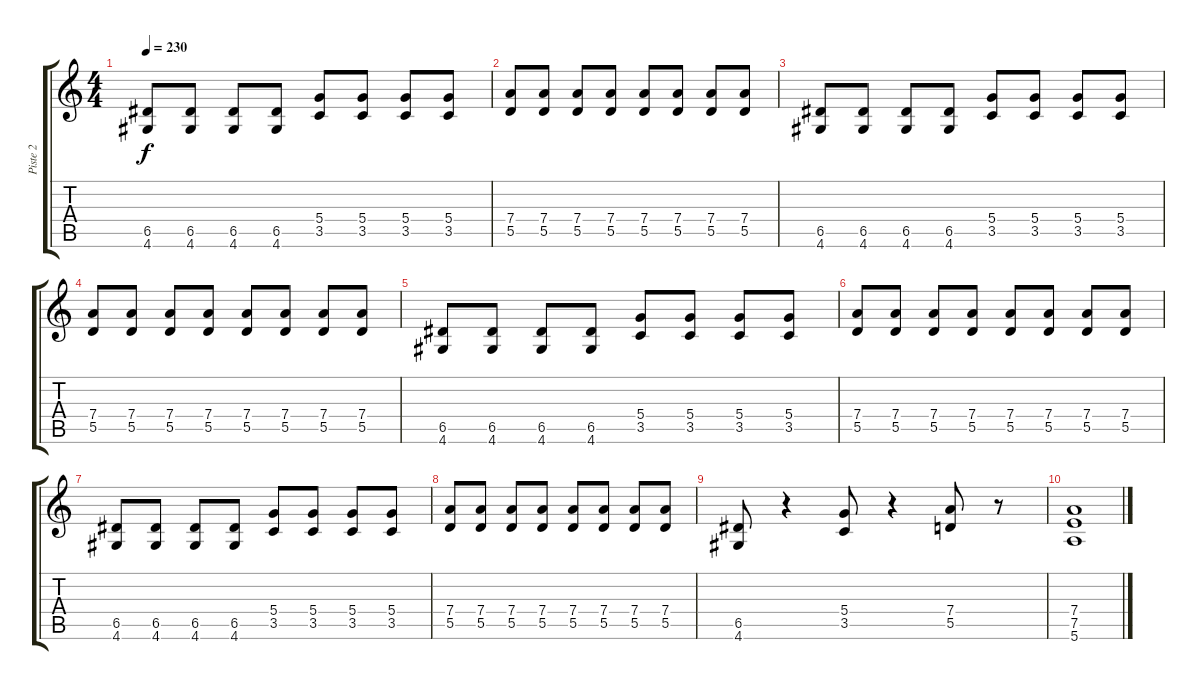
\track ("Piste 2" "Piste 2") {instrument distortionguitar}
\staff {score tabs}
\tuning (E4 B3 G3 D3 A2 E2) {hide}
\ts (4 4)
\tempo 230
\clef g2
\ks c
(6.5 4.6).8{dy f} (6.5 4.6).8 (6.5 4.6).8 (6.5 4.6).8 (5.4 3.5).8 (5.4 3.5).8 (5.4 3.5).8 (5.4 3.5).8 |
(7.4 5.5).8 (7.4 5.5).8 (7.4 5.5).8 (7.4 5.5).8 (7.4 5.5).8 (7.4 5.5).8 (7.4 5.5).8 (7.4 5.5).8 |
(6.5 4.6).8 (6.5 4.6).8 (6.5 4.6).8 (6.5 4.6).8 (5.4 3.5).8 (5.4 3.5).8 (5.4 3.5).8 (5.4 3.5).8 |
(7.4 5.5).8 (7.4 5.5).8 (7.4 5.5).8 (7.4 5.5).8 (7.4 5.5).8 (7.4 5.5).8 (7.4 5.5).8 (7.4 5.5).8 |
(6.5 4.6).8 (6.5 4.6).8 (6.5 4.6).8 (6.5 4.6).8 (5.4 3.5).8 (5.4 3.5).8 (5.4 3.5).8 (5.4 3.5).8 |
(7.4 5.5).8 (7.4 5.5).8 (7.4 5.5).8 (7.4 5.5).8 (7.4 5.5).8 (7.4 5.5).8 (7.4 5.5).8 (7.4 5.5).8 |
(6.5 4.6).8 (6.5 4.6).8 (6.5 4.6).8 (6.5 4.6).8 (5.4 3.5).8 (5.4 3.5).8 (5.4 3.5).8 (5.4 3.5).8 |
(7.4 5.5).8 (7.4 5.5).8 (7.4 5.5).8 (7.4 5.5).8 (7.4 5.5).8 (7.4 5.5).8 (7.4 5.5).8 (7.4 5.5).8 |
(6.5 4.6).8 r.4 (5.4 3.5).8 r.4 (7.4 5.5).8 r.8 |
(7.4 7.5 5.6).1
